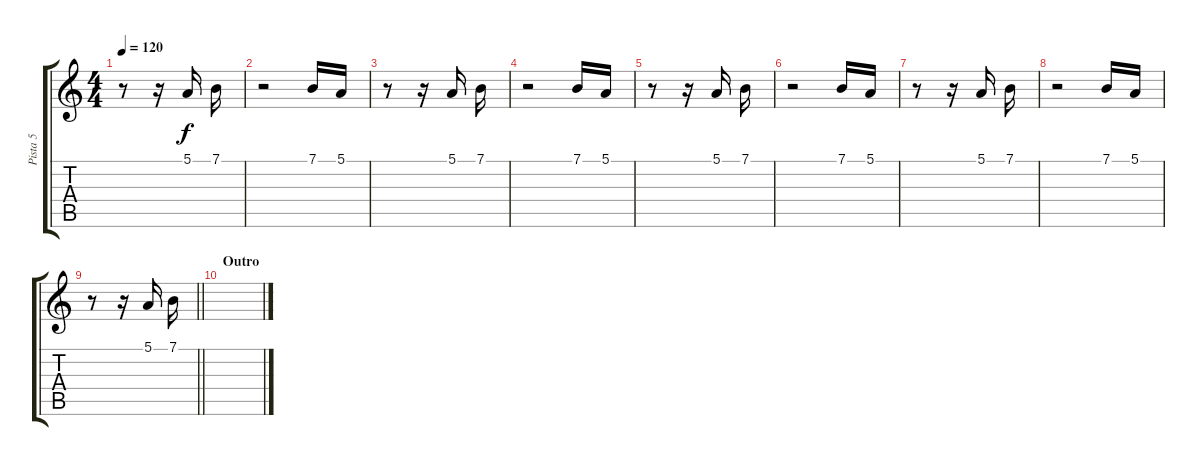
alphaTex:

\track ("Pista 5" "Pista 5") {instrument rockorgan}
\staff {score tabs}
\tuning (E4 B3 G3 D3 A2 E2) {hide}
\ts (4 4)
\tempo 120
\clef g2
\ks c
r.8{dy f} r.16 5.1.16 7.1.16 |
r.2 7.1.16 5.1.16 |
r.8 r.16 5.1.16 7.1.16 |
r.2 7.1.16 5.1.16 |
r.8 r.16 5.1.16 7.1.16 |
r.2 7.1.16 5.1.16 |
r.8 r.16 5.1.16 7.1.16 |
r.2 7.1.16 5.1.16 |
\barLineRight lightlight
r.8 r.16 5.1.16 7.1.16 |
\section ("" "Outro")
